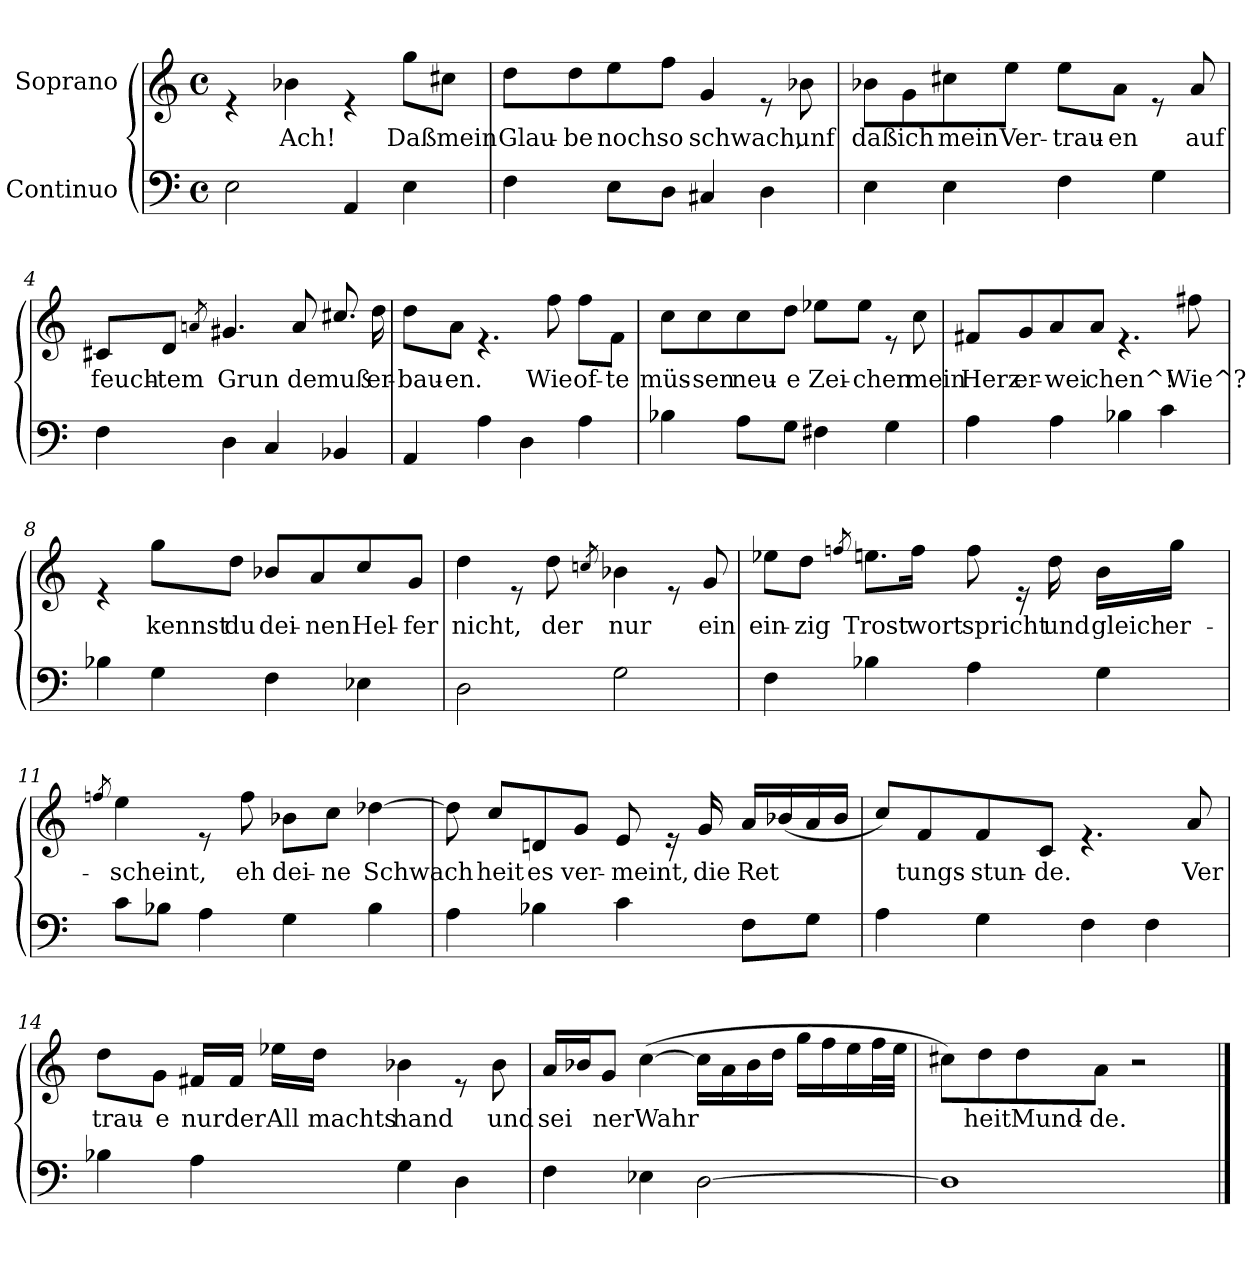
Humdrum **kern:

**kern	**kern	**text
*part2	*part1	*part1
*staff2	*staff1	*staff1
*I"Continuo	*I"Soprano	*
*clefF4	*clefG2	*
*k[]	*k[]	*
*C:	*C:	*
*M4/4	*M4/4	*
*met(c)	*met(c)	*
=1	=1	=1
2E\	4re	.
!	!	!LO:LY:b
.	4b-X\	Ach!
4AA/	4re	.
!	!	!LO:LY:b
4E\	8gg\L	Daß
!	!	!LO:LY:b
.	8cc#X\J	mein
=2	=2	=2
!	!	!LO:LY:b
4F\	8dd\L	Glau-
!	!	!LO:LY:b
.	8dd\	-be
!	!	!LO:LY:b
8E\L	8ee\	noch
!	!	!LO:LY:b
8D\J	8ff\J	so
!	!	!LO:LY:b
4C#X/	4g/	schwach,
4D\	8re	.
!	!	!LO:LY:b
.	8b-X\	unf
=3	=3	=3
!	!	!LO:LY:b
4E\	8b-X\L	daß
!	!	!LO:LY:b
.	8g\	ich
!	!	!LO:LY:b
4E\	8cc#X\	mein
!	!	!LO:LY:b
.	8ee\J	Ver-
!	!	!LO:LY:b
4F\	8ee\L	-trau-
!	!	!LO:LY:b
.	8a\J	-en
4G\	8re	.
!	!	!LO:LY:b
.	8a/	auf
!!LO:LB:g=z
=4	=4	=4
!	!	!LO:LY:b
4F\	8c#X/L	feuch-
!	!	!LO:LY:b
.	8d/J	-tem
.	8qan/	.
!	!	!LO:LY:b
4D\	4.g#X/	Grun
4C/	.	.
!	!	!LO:LY:b
.	8a/	de
!	!	!LO:LY:b
4BB-X/	8.cc#X/	muß
!	!	!LO:LY:b
.	16dd\	er-
=5	=5	=5
!	!	!LO:LY:b
4AA/	8dd\L	-bau-
!	!	!LO:LY:b
.	8a\J	-en.
4A\	4.re	.
4D\	.	.
!	!	!LO:LY:b
.	8ff\	Wie
!	!	!LO:LY:b
4A\	8ff\L	of-
!	!	!LO:LY:b
.	8f\J	-te
=6	=6	=6
!	!	!LO:LY:b
4B-X\	8cc\L	müs-
!	!	!LO:LY:b
.	8cc\	-sen
!	!	!LO:LY:b
8A\L	8cc\	neu-
!	!	!LO:LY:b
8G\J	8dd\J	-e
!	!	!LO:LY:b
4F#X\	8ee-X\L	Zei-
!	!	!LO:LY:b
.	8ee-\J	-chen
4G\	8re	.
!	!	!LO:LY:b
.	8cc\	mein
!!LO:LB:g=z
=7	=7	=7
!	!	!LO:LY:b
4A\	8f#X/L	Herz
!	!	!LO:LY:b
.	8g/	er-
!	!	!LO:LY:b
4A\	8a/	-wei
!	!	!LO:LY:b
.	8a/J	chen^!
4B-X\	4.re	.
4c\	.	.
!	!	!LO:LY:b
.	8ff#X\	Wie^?
=8	=8	=8
4B-X\	4re	.
!	!	!LO:LY:b
4G\	8gg\L	kennst
!	!	!LO:LY:b
.	8dd\J	du
!	!	!LO:LY:b
4F\	8b-X/L	dei-
!	!	!LO:LY:b
.	8a/	-nen
!	!	!LO:LY:b
4E-X\	8cc/	Hel-
!	!	!LO:LY:b
.	8g/J	-fer
=9	=9	=9
!	!	!LO:LY:b
2D\	4dd\	nicht,
.	8re	.
!	!	!LO:LY:b
.	8dd\	der
.	8qccn/	.
!	!	!LO:LY:b
2G\	4b-X\	nur
.	8re	.
!	!	!LO:LY:b
.	8g/	ein
!!LO:LB:g=z
=10	=10	=10
!	!	!LO:LY:b
4F\	8ee-X\L	ein-
!	!	!LO:LY:b
.	8dd\J	-zig
.	8qffn/	.
!	!	!LO:LY:b
4B-X\	8.een\L	Trost
!	!	!LO:LY:b
.	16ff\Jk	wort
!	!	!LO:LY:b
4A\	8ff\	spricht
.	16rd	.
!	!	!LO:LY:b
.	16dd\	und
!	!	!LO:LY:b
4G\	16b\LL	gleich
!	!	!LO:LY:b
.	16gg\JJ	er-
.	8ryy	.
!!LO:LB:g=z
=11	=11	=11
.	8qffn/	.
!	!	!LO:LY:b
8c\L	4ee\	-scheint,
8B-X\J	.	.
4A\	8re	.
!	!	!LO:LY:b
.	8ff\	eh
!	!	!LO:LY:b
4G\	8b-X\L	dei-
!	!	!LO:LY:b
.	8cc\J	-ne
!	!	!LO:LY:b
4B-\	[>4dd-X\	Schwach
=12	=12	=12
4A\	8dd-\]	.
!	!	!LO:LY:b
.	8cc/L	heit
!	!	!LO:LY:b
4B-X\	8dni/	es
!	!	!LO:LY:b
.	8g/J	ver-
!	!	!LO:LY:b
4c\	8e/	-meint,
.	16rd	.
!	!	!LO:LY:b
.	16g/	die
!	!	!LO:LY:b
8F\L	16a/LL	Ret
.	(<16b-X/	.
8G\J	16a/	.
.	16b-/JJ	.
=13	=13	=13
4A\	8cc/L)	.
!	!	!LO:LY:b
.	8f/	tungs-
!	!	!LO:LY:b
4G\	8f/	-stun-
!	!	!LO:LY:b
.	8c/J	-de.
4F\	4.re	.
4F\	.	.
!	!	!LO:LY:b
.	8a/	Ver
!!LO:LB:g=z
=14	=14	=14
!	!	!LO:LY:b
4B-X\	8dd\L	trau-
!	!	!LO:LY:b
.	8g\J	-e
!	!	!LO:LY:b
4A\	16f#X/LL	nur
!	!	!LO:LY:b
.	16f#/JJ	der
!	!	!LO:LY:b
.	16ee-X\LL	All
!	!	!LO:LY:b
.	16dd\JJ	machts
!	!	!LO:LY:b
4G\	4b-X\	hand
4D\	8re	.
!	!	!LO:LY:b
.	8b-\	und
=15	=15	=15
!	!	!LO:LY:b
4F\	16a/LL	sei
.	16b-X/J	.
!	!	!LO:LY:b
.	8g/J	ner
!	!	!LO:LY:b
4E-X\	(>[>4cc\	Wahr
[>2D\	16cc\LL]	.
.	16a\	.
.	16b-\	.
.	16dd\JJ	.
.	16gg\LL	.
.	16ff\	.
.	16ee\	.
.	32ff\L	.
.	32ee\JJJ	.
=16	=16	=16
1D]	8cc#X\L)	.
!	!	!LO:LY:b
.	8dd\	heit
!	!	!LO:LY:b
.	8dd\	Mund-
!	!	!LO:LY:b
.	8a\J	-de.
.	2r	.
==	==	==
*-	*-	*-
